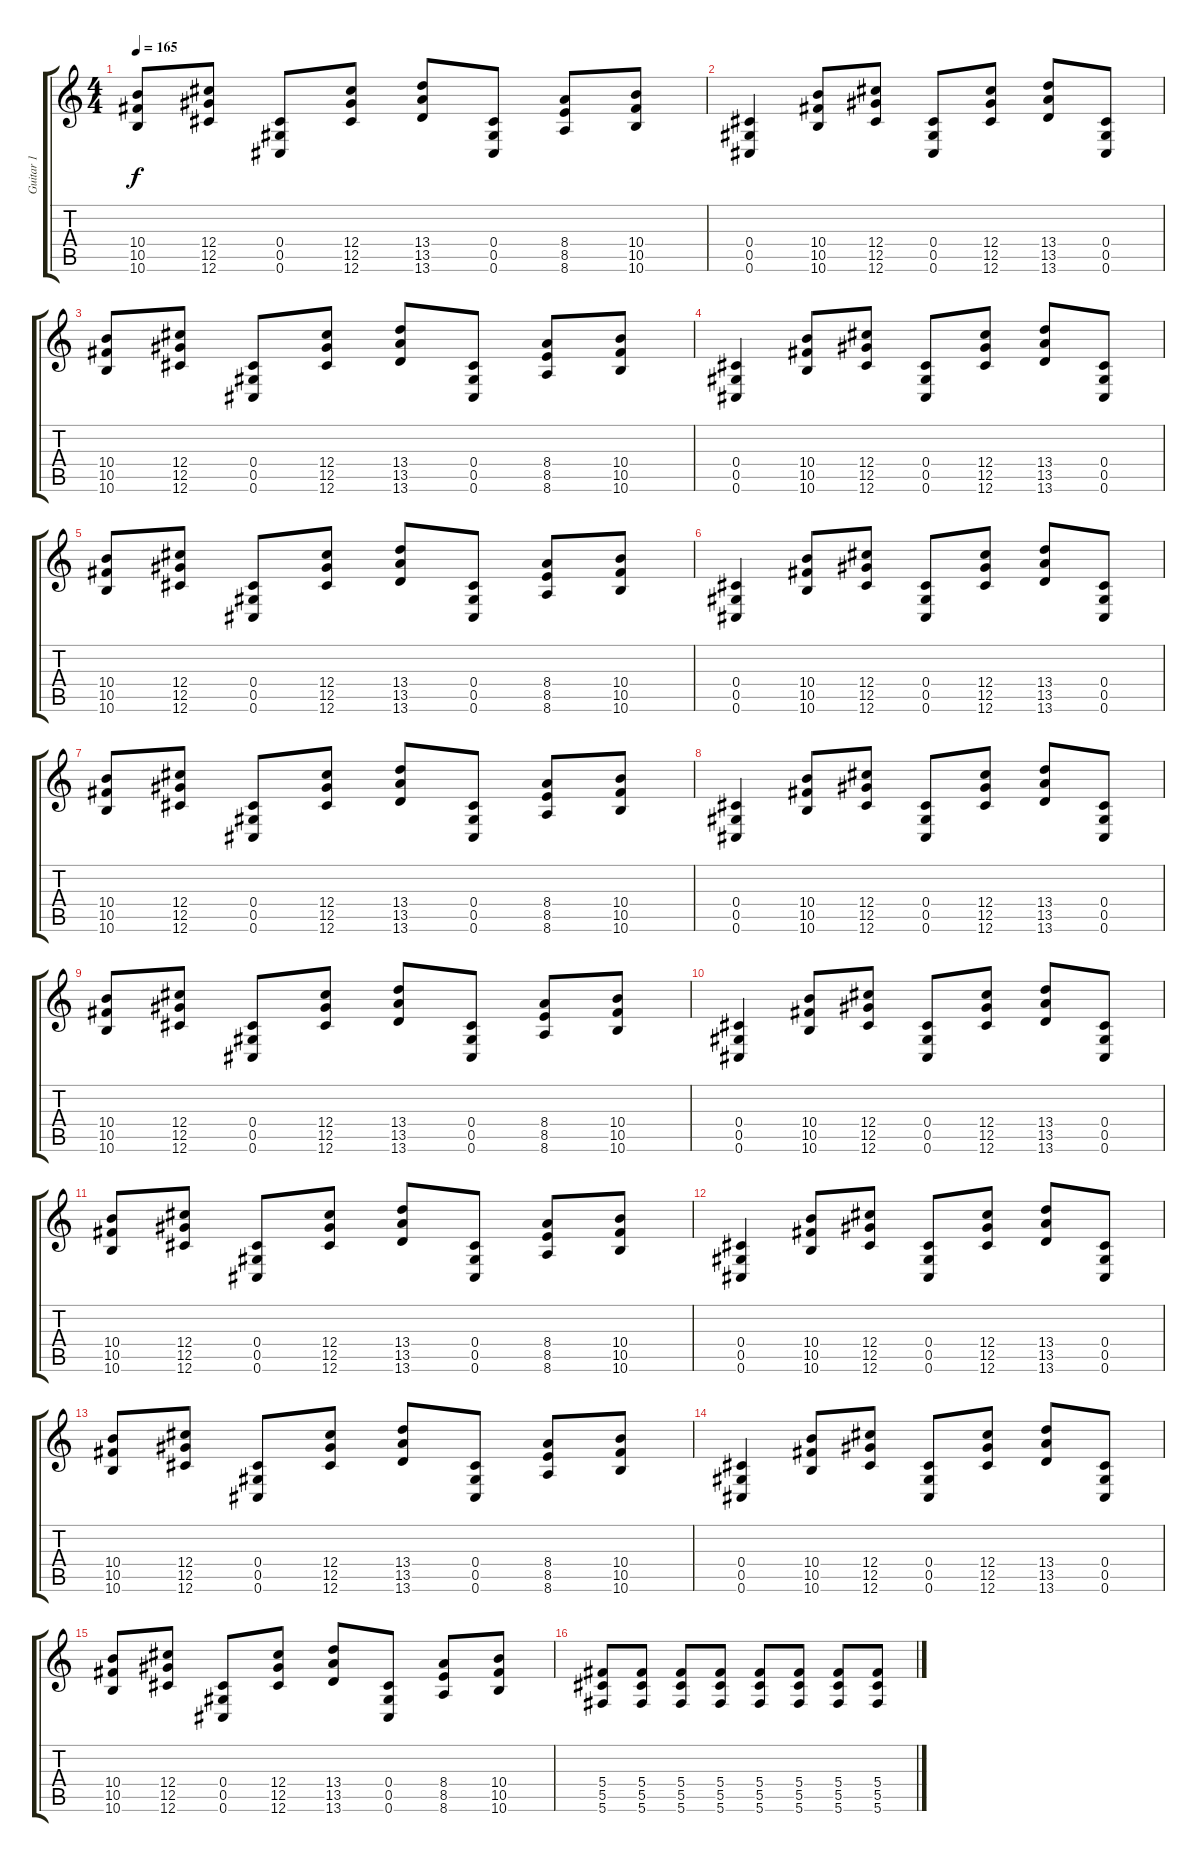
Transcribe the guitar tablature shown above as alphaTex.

\track ("Guitar 1" "Guitar 1") {instrument distortionguitar}
\staff {score tabs}
\tuning (Eb4 Bb3 Gb3 Db3 Ab2 Db2) {hide}
\ts (4 4)
\tempo 165
\clef g2
\ks c
(10.4 10.5 10.6).8{dy f} (12.4 12.5 12.6).8 (0.4 0.5 0.6).8 (12.4 12.5 12.6).8 (13.4 13.5 13.6).8 (0.4 0.5 0.6).8 (8.4 8.5 8.6).8 (10.4 10.5 10.6).8 |
(0.4 0.5 0.6).4 (10.4 10.5 10.6).8 (12.4 12.5 12.6).8 (0.4 0.5 0.6).8 (12.4 12.5 12.6).8 (13.4 13.5 13.6).8 (0.4 0.5 0.6).8 |
(10.4 10.5 10.6).8 (12.4 12.5 12.6).8 (0.4 0.5 0.6).8 (12.4 12.5 12.6).8 (13.4 13.5 13.6).8 (0.4 0.5 0.6).8 (8.4 8.5 8.6).8 (10.4 10.5 10.6).8 |
(0.4 0.5 0.6).4 (10.4 10.5 10.6).8 (12.4 12.5 12.6).8 (0.4 0.5 0.6).8 (12.4 12.5 12.6).8 (13.4 13.5 13.6).8 (0.4 0.5 0.6).8 |
(10.4 10.5 10.6).8 (12.4 12.5 12.6).8 (0.4 0.5 0.6).8 (12.4 12.5 12.6).8 (13.4 13.5 13.6).8 (0.4 0.5 0.6).8 (8.4 8.5 8.6).8 (10.4 10.5 10.6).8 |
(0.4 0.5 0.6).4 (10.4 10.5 10.6).8 (12.4 12.5 12.6).8 (0.4 0.5 0.6).8 (12.4 12.5 12.6).8 (13.4 13.5 13.6).8 (0.4 0.5 0.6).8 |
(10.4 10.5 10.6).8 (12.4 12.5 12.6).8 (0.4 0.5 0.6).8 (12.4 12.5 12.6).8 (13.4 13.5 13.6).8 (0.4 0.5 0.6).8 (8.4 8.5 8.6).8 (10.4 10.5 10.6).8 |
(0.4 0.5 0.6).4 (10.4 10.5 10.6).8 (12.4 12.5 12.6).8 (0.4 0.5 0.6).8 (12.4 12.5 12.6).8 (13.4 13.5 13.6).8 (0.4 0.5 0.6).8 |
(10.4 10.5 10.6).8 (12.4 12.5 12.6).8 (0.4 0.5 0.6).8 (12.4 12.5 12.6).8 (13.4 13.5 13.6).8 (0.4 0.5 0.6).8 (8.4 8.5 8.6).8 (10.4 10.5 10.6).8 |
(0.4 0.5 0.6).4 (10.4 10.5 10.6).8 (12.4 12.5 12.6).8 (0.4 0.5 0.6).8 (12.4 12.5 12.6).8 (13.4 13.5 13.6).8 (0.4 0.5 0.6).8 |
(10.4 10.5 10.6).8 (12.4 12.5 12.6).8 (0.4 0.5 0.6).8 (12.4 12.5 12.6).8 (13.4 13.5 13.6).8 (0.4 0.5 0.6).8 (8.4 8.5 8.6).8 (10.4 10.5 10.6).8 |
(0.4 0.5 0.6).4 (10.4 10.5 10.6).8 (12.4 12.5 12.6).8 (0.4 0.5 0.6).8 (12.4 12.5 12.6).8 (13.4 13.5 13.6).8 (0.4 0.5 0.6).8 |
(10.4 10.5 10.6).8 (12.4 12.5 12.6).8 (0.4 0.5 0.6).8 (12.4 12.5 12.6).8 (13.4 13.5 13.6).8 (0.4 0.5 0.6).8 (8.4 8.5 8.6).8 (10.4 10.5 10.6).8 |
(0.4 0.5 0.6).4 (10.4 10.5 10.6).8 (12.4 12.5 12.6).8 (0.4 0.5 0.6).8 (12.4 12.5 12.6).8 (13.4 13.5 13.6).8 (0.4 0.5 0.6).8 |
(10.4 10.5 10.6).8 (12.4 12.5 12.6).8 (0.4 0.5 0.6).8 (12.4 12.5 12.6).8 (13.4 13.5 13.6).8 (0.4 0.5 0.6).8 (8.4 8.5 8.6).8 (10.4 10.5 10.6).8 |
(5.4 5.5 5.6).8 (5.4 5.5 5.6).8 (5.4 5.5 5.6).8 (5.4 5.5 5.6).8 (5.4 5.5 5.6).8 (5.4 5.5 5.6).8 (5.4 5.5 5.6).8 (5.4 5.5 5.6).8
